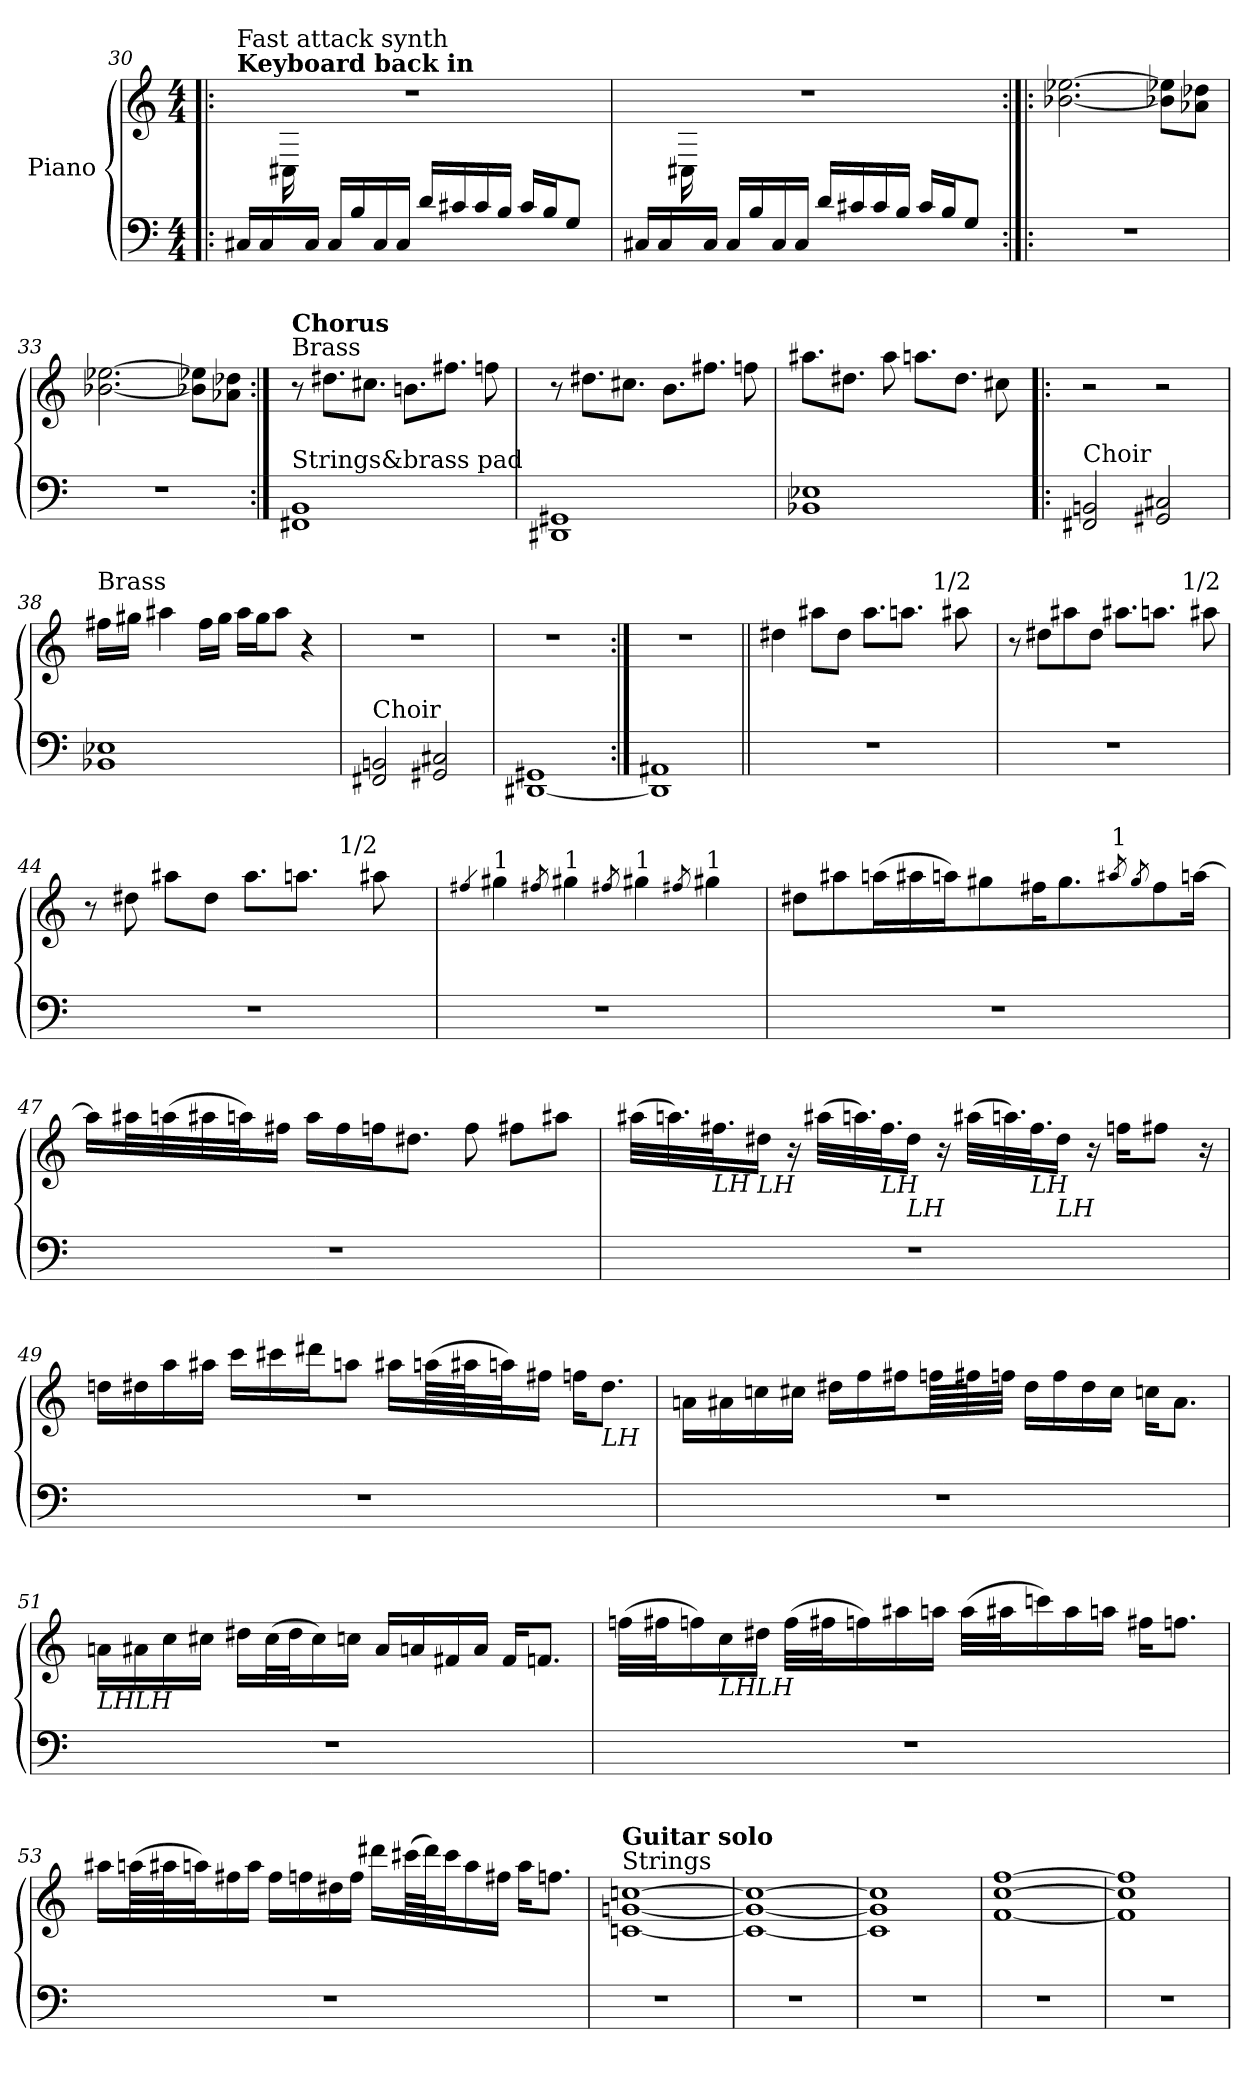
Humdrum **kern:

**kern	**kern
*part1	*part1
*staff2	*staff1
*I"Piano	*
!!LO:LB:g=z
*clefF4	*clefG2
*ITrd7c12	*ITrd7c12
*k[]	*k[]
*C:	*C:
*M4/4	*M4/4
=30!|:	=30!|:
*	*^
!	!LO:TX:a:B:t=Keyboard back in	!
!	!LO:TX:a:t=Fast attack synth	!
16CC#Xi/LL	1r	8ryy
16CC#i/	.	.
16ryy	.	16CC#i\
16CC#i/JJ	.	2ryy
16CC#i/LL	.	.
16BBi/	.	.
16CC#i/	.	.
16CC#i/JJ	.	.
16Di/LL	.	.
16C#Xi/	.	.
16C#i/	.	.
16BBi/JJ	.	4ryy
16C#i/LL	.	.
16BBi/J	.	.
8GGi/J	.	.
.	.	16ryy
=31	=31	=31
16CC#Xi/LL	1r	8ryy
16CC#i/	.	.
16ryy	.	16CC#i\
16CC#i/JJ	.	2ryy
16CC#i/LL	.	.
16BBi/	.	.
16CC#i/	.	.
16CC#i/JJ	.	.
16Di/LL	.	.
16C#Xi/	.	.
16C#i/	.	.
16BBi/JJ	.	4ryy
16C#i/LL	.	.
16BBi/J	.	.
8GGi/J	.	.
.	.	16ryy
!!LO:LB:g=z
=32:|!|:	=32:|!|:	=32:|!|:
!	!LO:TX:a:B:t=Pre-chorus 2	!
!	!LO:TX:a:t=Strings	!
*	*v	*v
1r	[<2.B-Xi\ [>2.e-Xi
.	8B-Xi\] 8e-Xi]L
.	8A-Xi\ 8d-XiJ
=33	=33
1r	[<2.B-Xi\ [>2.e-Xi
.	8B-Xi\] 8e-Xi]L
.	8A-Xi\ 8d-XiJ
!!LO:PB:g=z
=34:|!	=34:|!
!	!LO:TX:a:t=Brass
!	!LO:TX:a:B:t=Chorus
!LO:TX:a:t=Strings&brass pad	!
1FFF#Xi 1BBBi	8r
.	8.d#Xi\L
.	8.c#Xi\J
.	8.Bni\L
.	8.f#Xi\J
.	8fni\
=35	=35
1DDD#Xi 1GGG#Xi	8r
.	8.d#Xi\L
.	8.c#Xi\J
.	8.Bi\L
.	8.f#Xi\J
.	8fni\
=36	=36
1BBB-Xi 1EE-Xi	8.a#Xi\L
.	8.d#Xi\J
.	8a#i\
.	8.ani\L
.	8.d#i\J
.	8c#Xi\
!!LO:LB:g=z
=37!|:	=37!|:
!LO:TX:a:t=Choir	!
2FFF#Xi/ 2BBBni	2r
2GGG#Xi/ 2CC#Xi	2r
=38	=38
!	!LO:TX:a:t=Brass
1BBB-Xi 1EE-Xi	16f#Xi\LL
.	16g#Xi\JJ
.	4a#Xi\
.	16f#i\LL
.	16g#i\JJ
.	16a#i\LL
.	16g#i\J
.	8a#i\J
.	4r
=39	=39
!LO:TX:a:t=Choir	!
2FFF#Xi/ 2BBBni	1r
2GGG#Xi/ 2CC#Xi	.
=40	=40
[<1DDD#Xi 1GGG#Xi	1r
=41:|!	=41:|!
1DDD#i] 1AAA#Xi	1r
!!LO:LB:g=z
=42||	=42||
!	!LO:TX:a:t=Lead
!	!LO:TX:a:B:t=Unison
*	*^
1r	4d#Xi\	2ryy
.	8a#Xi\L	.
.	8d#i\J	.
.	8.a#i\L	4ryy
.	8.ani\J	.
.	.	64ryy
.	.	128ryy
.	.	512ryy
!	!	!LO:TX:a:t=1/2
.	.	8ryy
.	8a#Xi\	.
.	.	16ryy
.	.	32ryy
.	.	256.ryy
=43	=43	=43
1r	8r	2ryy
.	8d#Xi\L	.
.	8a#Xi\	.
.	8d#i\J	.
.	8.a#Xi\L	4ryy
.	8.ani\J	.
.	.	32ryy
!	!	!LO:TX:a:t=1/2
.	.	8..ryy
.	8a#Xi\	.
=44	=44	=44
1r	8r	2ryy
.	8d#Xi\	.
.	8a#Xi\L	.
.	8d#i\J	.
.	8.a#i\L	4ryy
.	8.ani\J	.
.	.	64..ryy
!	!	!LO:TX:a:t=1/2
.	.	8ryy
.	8a#Xi\	.
.	.	16ryy
.	.	32ryy
.	.	256ryy
*	*v	*v
!!LO:LB:g=z
=45	=45
.	4qf#Xi/
!	!LO:TX:a:t=1
1r	4g#Xi\
.	8qf#Xi/
!	!LO:TX:a:t=1
.	4g#Xi\
.	8qf#Xi/
!	!LO:TX:a:t=1
.	4g#Xi\
.	8qf#Xi/
!	!LO:TX:a:t=1
.	4g#Xi\
=46	=46
*	*^
1r	8d#Xi\L	2ryy
.	8a#Xi\J	.
.	(16ani\LL	.
.	16a#Xi\	.
.	16ani\J)	.
.	8g#Xi\J	.
.	.	8ryy
.	16f#Xi\KL	.
.	8.g#i\J	16ryy
.	.	64...ryy
!	!	!LO:TX:a:t=1
.	.	4ryy
.	8qa#Xi/	.
.	8qg#i/	.
.	8f#i\	.
.	[>16ani\Jk	.
.	.	32ryy
.	.	512ryy
*	*v	*v
!!LO:LB:g=z
=47	=47
1r	16ai\KL]
.	32a#Xi\LL
.	(32ani\
.	32a#Xi\
.	32ani\J)
.	16f#Xi\JJ
.	16ai\LL
.	16f#i\
.	16fni\J
.	8.d#Xi\J
.	8fi\
.	8f#Xi\L
.	8a#Xi\J
=48	=48
1r	(32a#Xi\LLL
.	32.ani\)
!	!LO:TX:b:i:t=LH
.	32.f#Xi\J
!	!LO:TX:b:i:t=LH
.	16d#Xi\JJ
.	16r
.	(32a#Xi\LLL
.	32.ani\)
!	!LO:TX:b:i:t=LH
.	32.f#i\J
!	!LO:TX:b:i:t=LH
.	16d#i\JJ
.	16r
.	(32a#Xi\LLL
.	32.ani\)
!	!LO:TX:b:i:t=LH
.	32.f#i\J
!	!LO:TX:b:i:t=LH
.	16d#i\JJ
.	16r
.	16fni\KL
.	8f#Xi\J
.	16r
!!LO:LB:g=z
=49	=49
1r	16dni\LL
.	16d#Xi\
.	16ai\
.	16a#Xi\JJ
.	16cci\LL
.	16cc#Xi\
.	16dd#Xi\J
.	8ani\J
.	16a#Xi\KL
.	(64ani\LLL
.	64a#Xi\J
.	32ani\J)
.	16f#Xi\JJ
.	16fni\KL
!	!LO:TX:b:i:t=LH
.	8.d#i\J
=50	=50
1r	16Ani\LL
.	16A#Xi\
.	16cni\
.	16c#Xi\JJ
.	16d#Xi\LL
.	16fi\
.	16f#Xi\J
.	64fni\LLL
.	64f#Xi\J
.	32fni\JJJ
.	16d#i\LL
.	16fi\
.	16d#i\
.	16c#i\JJ
.	16cni\KL
.	8.A#i\J
!!LO:LB:g=z
=51	=51
!	!LO:TX:b:i:t=LH
1r	16Ani\LL
!	!LO:TX:b:i:t=LH
.	16A#Xi\
.	16ci\
.	16c#Xi\JJ
.	16d#Xi\KL
.	(32c#i\LL
.	32d#i\J
.	16c#i\)
.	16cni\JJ
.	16A#i/LL
.	16Ani/
.	16F#Xi/
.	16Ai/JJ
.	16F#i/KL
.	8.Fni/J
!!LO:LB:g=z
=52	=52
1r	(32fni\LLL
.	32f#Xi\J
.	16fni\)
!	!LO:TX:b:i:t=LH
.	16ci\
!	!LO:TX:b:i:t=LH
.	16d#Xi\JJ
.	(32fi\LLL
.	32f#Xi\J
.	16fni\)
.	16a#Xi\
.	16ani\JJ
.	(32ai\LLL
.	32a#Xi\J
.	16ccni\)
.	16a#i\
.	16ani\JJ
.	16f#Xi\KL
.	8.fni\J
!!LO:LB:g=z
=53	=53
1r	16a#Xi\KL
.	(64ani\LLL
.	64a#Xi\J
.	32ani\J)
.	16f#Xi\
.	16ai\JJ
.	16f#i\LL
.	16fni\
.	16d#Xi\
.	16fi\JJ
.	16dd#Xi\KL
.	(64cc#Xi\LLL
.	64dd#i\J)
.	32cc#i\J
.	16ai\
.	16f#Xi\JJ
.	16ai\KL
.	8.fni\J
!!LO:PB:g=z
=54	=54
!	!LO:TX:a:t=Strings
!	!LO:TX:a:B:t=Guitar solo
1r	[<1Cni [<1Gni [>1cni
=55	=55
1r	1Ci_< 1Gi_< 1ci_>
=56	=56
1r	1Ci] 1Gi] 1ci]
=57	=57
1r	[<1Fi [>1ci [>1fi
=58	=58
1r	1Fi] 1ci] 1fi]
=	=
*-	*-
